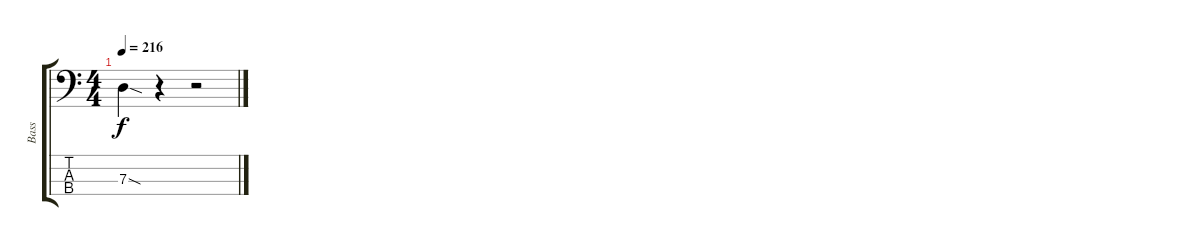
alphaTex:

\track ("Bass" "Bass") {instrument electricbasspick}
\staff {score tabs}
\tuning (F2 C2 G1 D1) {hide}
\ts (4 4)
\tempo 216
\clef f4
\ks c
7.3{sod}.4{dy f} r.4 r.2
